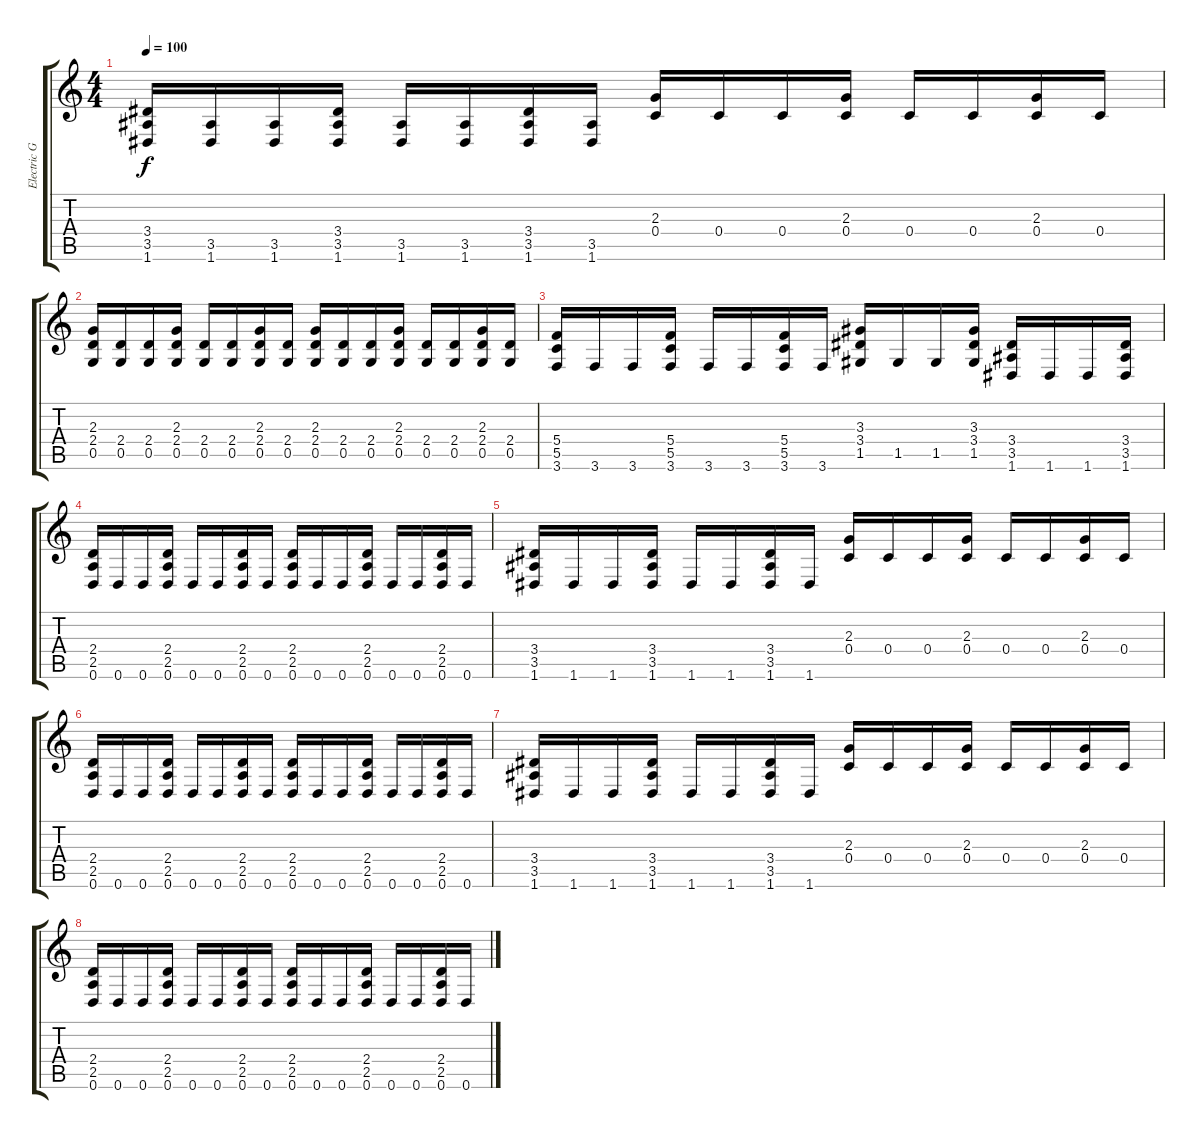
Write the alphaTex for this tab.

\track ("Electric Guitar" "Electric G") {instrument electricguitarmuted}
\staff {score tabs}
\tuning (D4 A3 F3 C3 G2 D2) {hide}
\ts (4 4)
\tempo 100
\clef g2
\ks c
(3.4 3.5 1.6).16{dy f} (3.5 1.6).16 (3.5 1.6).16 (3.4 3.5 1.6).16 (3.5 1.6).16 (3.5 1.6).16 (3.4 3.5 1.6).16 (3.5 1.6).16 (2.3 0.4).16 0.4.16 0.4.16 (2.3 0.4).16 0.4.16 0.4.16 (2.3 0.4).16 0.4.16 |
(2.3 2.4 0.5).16 (2.4 0.5).16 (2.4 0.5).16 (2.3 2.4 0.5).16 (2.4 0.5).16 (2.4 0.5).16 (2.3 2.4 0.5).16 (2.4 0.5).16 (2.3 2.4 0.5).16 (2.4 0.5).16 (2.4 0.5).16 (2.3 2.4 0.5).16 (2.4 0.5).16 (2.4 0.5).16 (2.3 2.4 0.5).16 (2.4 0.5).16 |
(5.4 5.5 3.6).16 3.6.16 3.6.16 (5.4 5.5 3.6).16 3.6.16 3.6.16 (5.4 5.5 3.6).16 3.6.16 (3.3 3.4 1.5).16 1.5.16 1.5.16 (3.3 3.4 1.5).16 (3.4 3.5 1.6).16 1.6.16 1.6.16 (3.4 3.5 1.6).16 |
(2.4 2.5 0.6).16 0.6.16 0.6.16 (2.4 2.5 0.6).16 0.6.16 0.6.16 (2.4 2.5 0.6).16 0.6.16 (2.4 2.5 0.6).16 0.6.16 0.6.16 (2.4 2.5 0.6).16 0.6.16 0.6.16 (2.4 2.5 0.6).16 0.6.16 |
(3.4 3.5 1.6).16 1.6.16 1.6.16 (3.4 3.5 1.6).16 1.6.16 1.6.16 (3.4 3.5 1.6).16 1.6.16 (2.3 0.4).16 0.4.16 0.4.16 (2.3 0.4).16 0.4.16 0.4.16 (2.3 0.4).16 0.4.16 |
(2.4 2.5 0.6).16 0.6.16 0.6.16 (2.4 2.5 0.6).16 0.6.16 0.6.16 (2.4 2.5 0.6).16 0.6.16 (2.4 2.5 0.6).16 0.6.16 0.6.16 (2.4 2.5 0.6).16 0.6.16 0.6.16 (2.4 2.5 0.6).16 0.6.16 |
(3.4 3.5 1.6).16 1.6.16 1.6.16 (3.4 3.5 1.6).16 1.6.16 1.6.16 (3.4 3.5 1.6).16 1.6.16 (2.3 0.4).16 0.4.16 0.4.16 (2.3 0.4).16 0.4.16 0.4.16 (2.3 0.4).16 0.4.16 |
(2.4 2.5 0.6).16 0.6.16 0.6.16 (2.4 2.5 0.6).16 0.6.16 0.6.16 (2.4 2.5 0.6).16 0.6.16 (2.4 2.5 0.6).16 0.6.16 0.6.16 (2.4 2.5 0.6).16 0.6.16 0.6.16 (2.4 2.5 0.6).16 0.6.16
